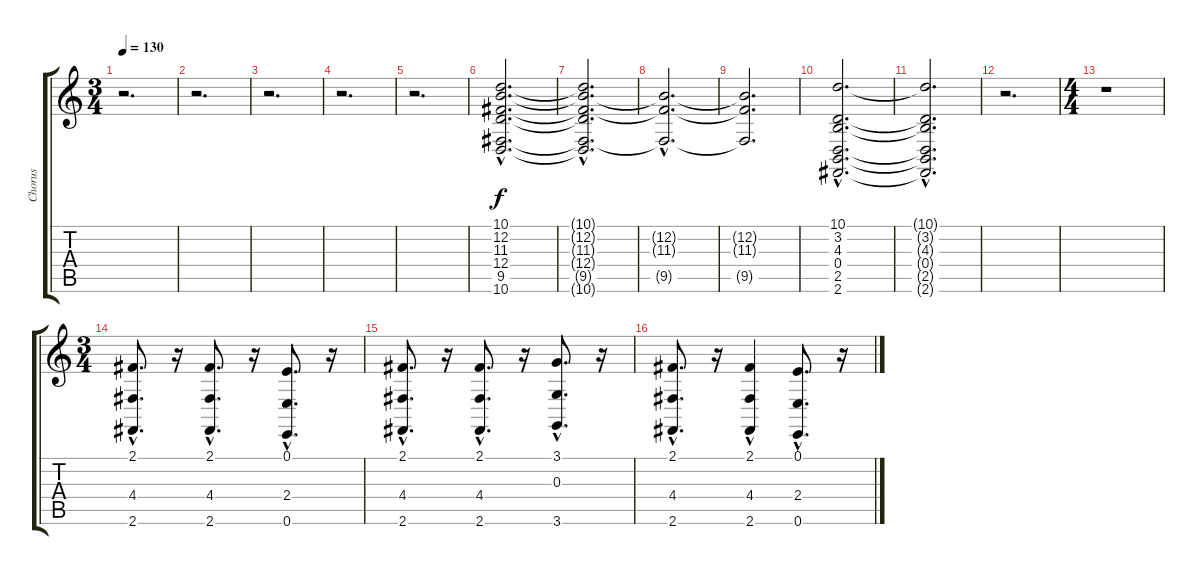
\track ("Chorus" "Chorus") {instrument voiceoohs}
\staff {score tabs}
\tuning (E4 B3 G3 D3 A2 E2) {hide}
\ts (3 4)
\tempo 130
\clef g2
\ks c
r.2{d dy f instrument voiceoohs} |
r.2{d} |
r.2{d} |
r.2{d} |
r.2{d} |
(10.1{hac} 12.2{hac} 11.3{hac} 12.4{hac} 9.5{hac} 10.6{hac}).2{d} |
(10.1{hac t} 12.2{hac t} 11.3{hac t} 12.4{hac t} 9.5{hac t} 10.6{hac t}).2{d} |
(12.2{hac t} 11.3{hac t} 9.5{hac t}).2{d} |
(12.2{t} 11.3{t} 9.5{t}).2{d} |
(10.1{hac} 3.2{hac} 4.3{hac} 0.4{hac} 2.5{hac} 2.6{hac}).2{d} |
(10.1{hac t} 3.2{hac t} 4.3{hac t} 0.4{hac t} 2.5{hac t} 2.6{hac t}).2{d} |
r.2{d} |
\ts (4 4)
r.1 |
\ts (3 4)
(2.1 4.4 2.6{hac}).8{d} r.16 (2.1 4.4 2.6{hac}).8{d} r.16 (0.1 2.4 0.6{hac}).8{d} r.16 |
(2.1 4.4 2.6{hac}).8{d} r.16 (2.1 4.4 2.6{hac}).8{d} r.16 (3.1 0.3 3.6{hac}).8{d} r.16 |
(2.1 4.4 2.6{hac}).8{d} r.16 (2.1 4.4 2.6{hac}).4 (0.1 2.4 0.6{hac}).8{d} r.16
